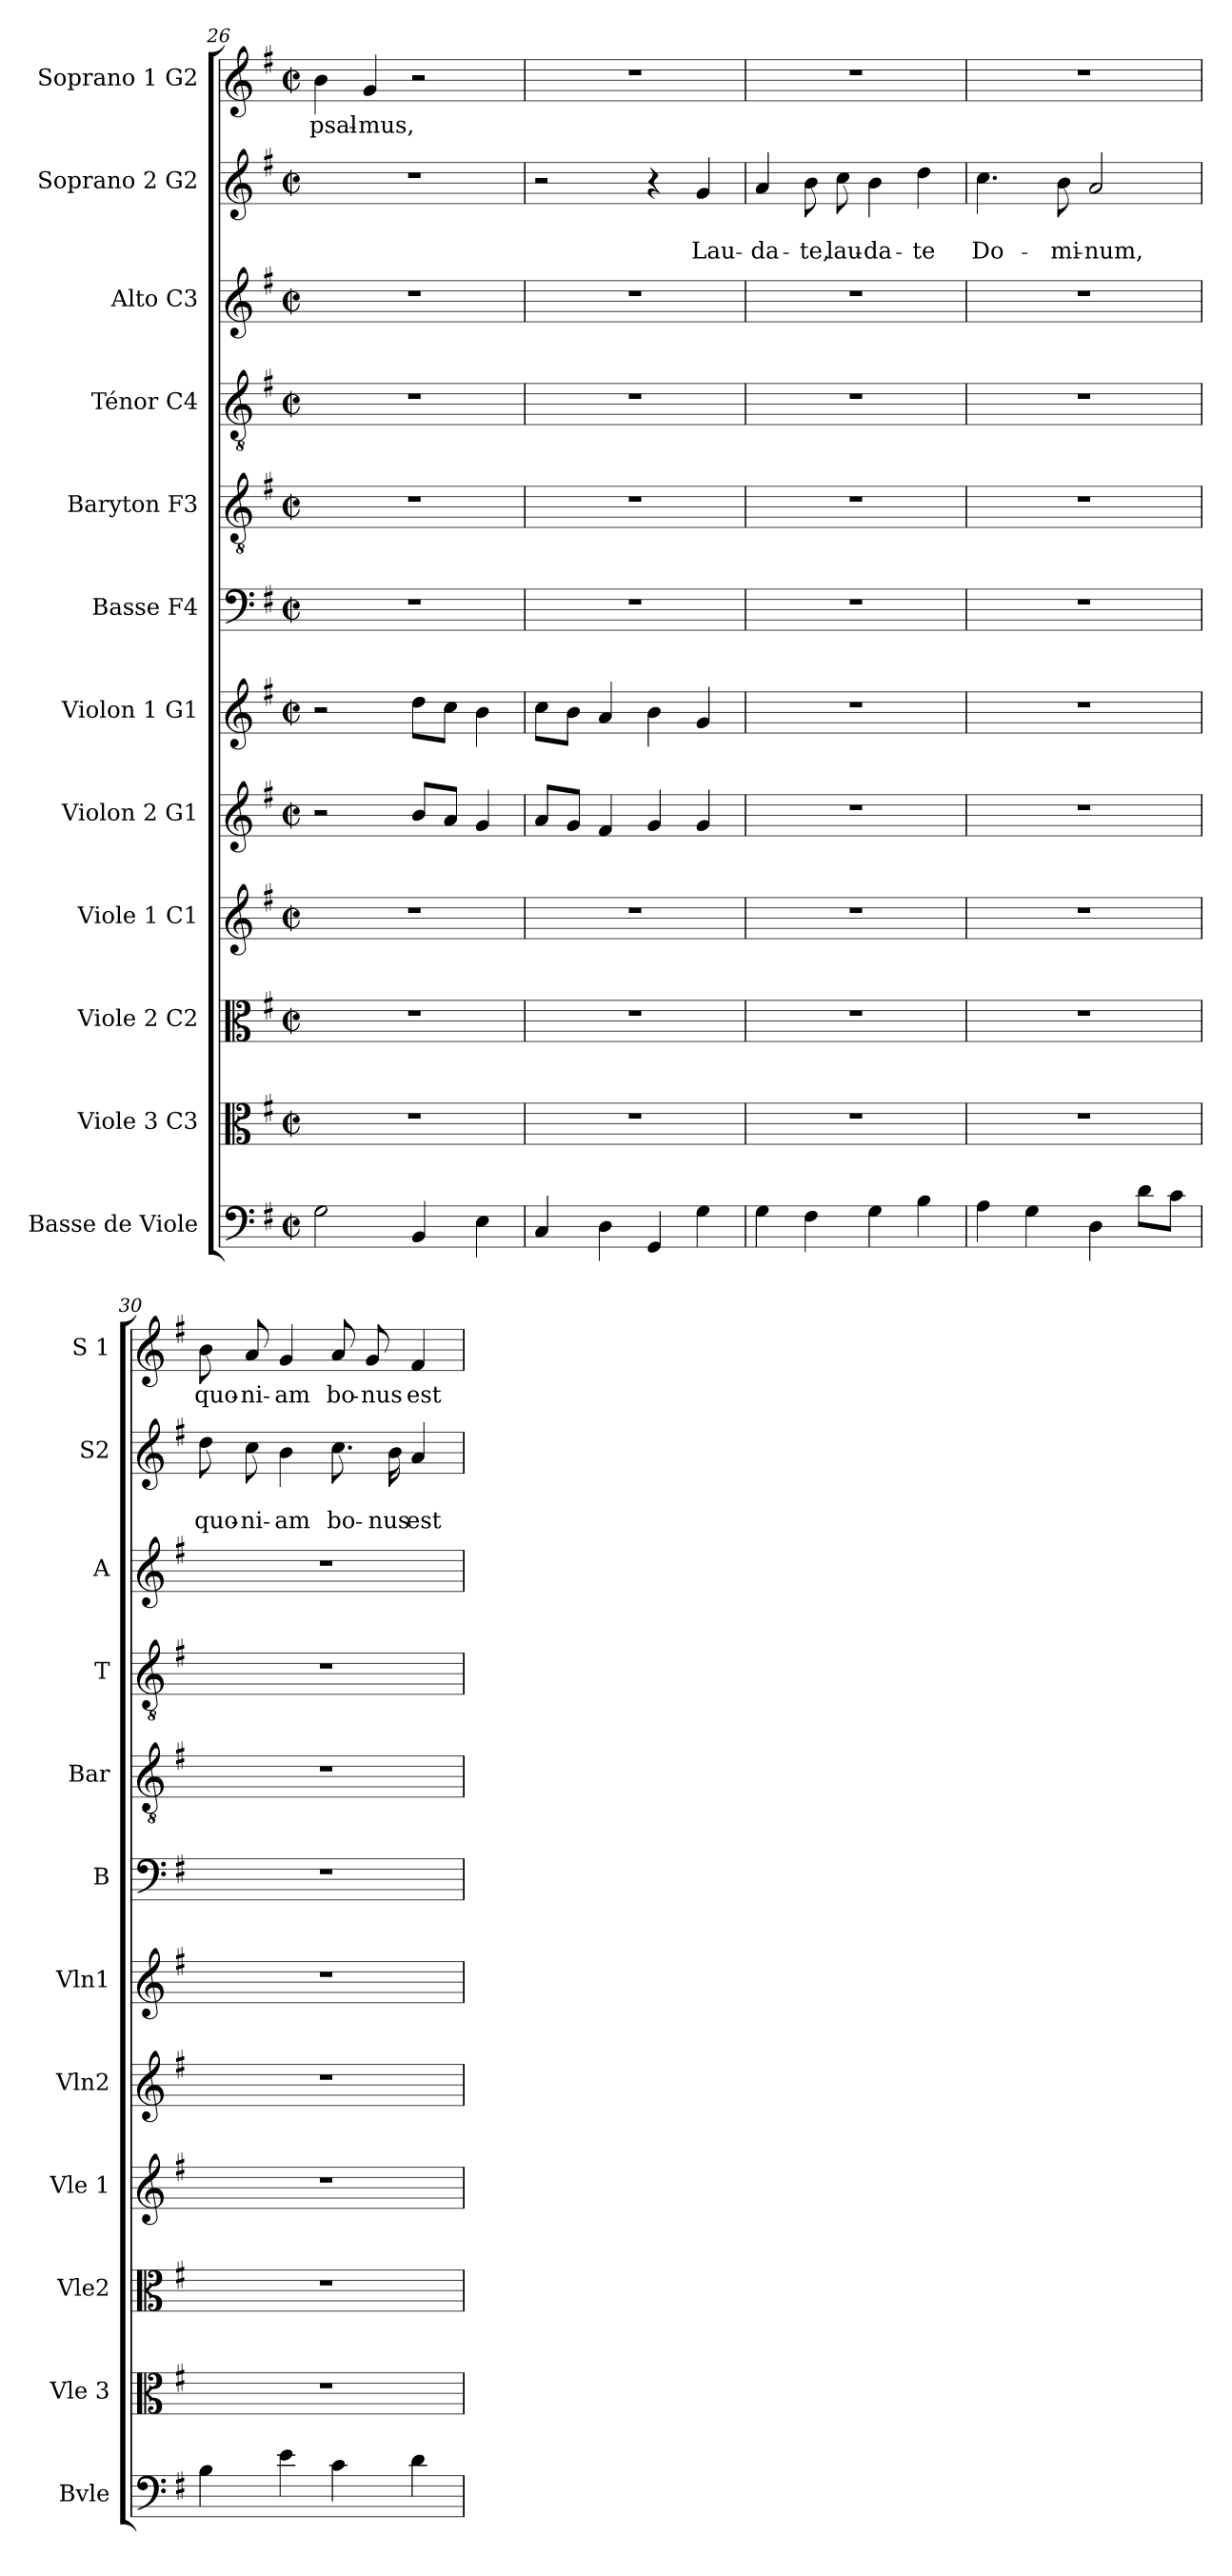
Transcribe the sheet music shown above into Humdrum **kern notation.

**kern	**kern	**kern	**kern	**kern	**kern	**kern	**kern	**kern	**kern	**kern	**text	**text	**kern	**text
*part12	*part11	*part10	*part9	*part8	*part7	*part6	*part5	*part4	*part3	*part2	*part2	*part2	*part1	*part1
*staff12	*staff11	*staff10	*staff9	*staff8	*staff7	*staff6	*staff5	*staff4	*staff3	*staff2	*staff2	*staff2	*staff1	*staff1
*I"Basse de Viole	*I"Viole 3 C3	*I"Viole 2 C2	*I"Viole 1 C1	*I"Violon 2 G1	*I"Violon 1 G1	*I"Basse F4	*I"Baryton F3	*I"Ténor C4	*I"Alto C3	*I"Soprano 2 G2	*	*	*I"Soprano 1 G2	*
*I'Bvle	*I'Vle 3	*I'Vle2	*I'Vle 1	*I'Vln2	*I'Vln1	*I'B	*I'Bar	*I'T	*I'A	*I'S2	*	*	*I'S 1	*
*clefF4	*clefC3	*clefC3	*clefG2	*clefG2	*clefG2	*clefF4	*clefGv2	*clefGv2	*clefG2	*clefG2	*	*	*clefG2	*
*ITrd7c12	*	*	*	*	*	*	*	*	*	*	*	*	*	*
*k[f#]	*k[f#]	*k[f#]	*k[f#]	*k[f#]	*k[f#]	*k[f#]	*k[f#]	*k[f#]	*k[f#]	*k[f#]	*	*	*k[f#]	*
*G:	*G:	*G:	*G:	*G:	*G:	*G:	*G:	*G:	*G:	*G:	*	*	*G:	*
*M2/2	*M2/2	*M2/2	*M2/2	*M2/2	*M2/2	*M2/2	*M2/2	*M2/2	*M2/2	*M2/2	*	*	*M2/2	*
*met(c|)	*met(c|)	*met(c|)	*met(c|)	*met(c|)	*met(c|)	*met(c|)	*met(c|)	*met(c|)	*met(c|)	*met(c|)	*	*	*met(c|)	*
=26	=26	=26	=26	=26	=26	=26	=26	=26	=26	=26	=26	=26	=26	=26
!	!	!	!	!	!	!	!	!	!	!	!	!	!	!LO:LY:b
2GG\	1r	1r	1r	2r	2r	1r	1r	1r	1r	1r	.	.	4b\	psal-
!	!	!	!	!	!	!	!	!	!	!	!	!	!	!LO:LY:b:rj
.	.	.	.	.	.	.	.	.	.	.	.	.	4g/	-mus,
4BBB/	.	.	.	8b/L	8dd\L	.	.	.	.	.	.	.	2r	.
.	.	.	.	8a/J	8cc\J	.	.	.	.	.	.	.	.	.
4EE\	.	.	.	4g/	4b\	.	.	.	.	.	.	.	.	.
=27	=27	=27	=27	=27	=27	=27	=27	=27	=27	=27	=27	=27	=27	=27
4CC/	1r	1r	1r	8a/L	8cc\L	1r	1r	1r	1r	2r	.	.	1r	.
.	.	.	.	8g/J	8b\J	.	.	.	.	.	.	.	.	.
4DD\	.	.	.	4f#/	4a/	.	.	.	.	.	.	.	.	.
4GGG/	.	.	.	4g/	4b\	.	.	.	.	4r	.	.	.	.
!	!	!	!	!	!	!	!	!	!	!	!	!LO:LY:b	!	!
4GG\	.	.	.	4g/	4g/	.	.	.	.	4g/	.	Lau-	.	.
=28	=28	=28	=28	=28	=28	=28	=28	=28	=28	=28	=28	=28	=28	=28
!	!	!	!	!	!	!	!	!	!	!	!	!LO:LY:b	!	!
4GG\	1r	1r	1r	1r	1r	1r	1r	1r	1r	4a/	.	-da-	1r	.
!	!	!	!	!	!	!	!	!	!	!	!	!LO:LY:b:rj	!	!
4FF#\	.	.	.	.	.	.	.	.	.	8b\	.	-te,	.	.
!	!	!	!	!	!	!	!	!	!	!	!	!LO:LY:b	!	!
.	.	.	.	.	.	.	.	.	.	8cc\	.	lau-	.	.
!	!	!	!	!	!	!	!	!	!	!	!	!LO:LY:b	!	!
4GG\	.	.	.	.	.	.	.	.	.	4b\	.	-da-	.	.
!	!	!	!	!	!	!	!	!	!	!	!	!LO:LY:b:rj	!	!
4BB\	.	.	.	.	.	.	.	.	.	4dd\	.	-te	.	.
=29	=29	=29	=29	=29	=29	=29	=29	=29	=29	=29	=29	=29	=29	=29
!	!	!	!	!	!	!	!	!	!	!	!	!LO:LY:b	!	!
4AA\	1r	1r	1r	1r	1r	1r	1r	1r	1r	4.cc\	.	Do-	1r	.
4GG\	.	.	.	.	.	.	.	.	.	.	.	.	.	.
!	!	!	!	!	!	!	!	!	!	!	!	!LO:LY:b	!	!
.	.	.	.	.	.	.	.	.	.	8b\	.	-mi-	.	.
!	!	!	!	!	!	!	!	!	!	!	!	!LO:LY:b	!	!
4DD\	.	.	.	.	.	.	.	.	.	2a/	.	-num,	.	.
8D\L	.	.	.	.	.	.	.	.	.	.	.	.	.	.
8C\J	.	.	.	.	.	.	.	.	.	.	.	.	.	.
=30	=30	=30	=30	=30	=30	=30	=30	=30	=30	=30	=30	=30	=30	=30
!	!	!	!	!	!	!	!	!	!	!	!	!LO:LY:b	!	!LO:LY:b
4BB\	1r	1r	1r	1r	1r	1r	1r	1r	1r	8dd\	.	quo-	8b\	quo-
!	!	!	!	!	!	!	!	!	!	!	!	!LO:LY:b	!	!LO:LY:b
.	.	.	.	.	.	.	.	.	.	8cc\	.	-ni-	8a/	-ni-
!	!	!	!	!	!	!	!	!	!	!	!	!LO:LY:b:rj	!	!LO:LY:b:rj
4E\	.	.	.	.	.	.	.	.	.	4b\	.	-am	4g/	-am
!	!	!	!	!	!	!	!	!	!	!	!	!LO:LY:b	!	!LO:LY:b
4C\	.	.	.	.	.	.	.	.	.	8.cc\	.	bo-	8a/	bo-
!	!	!	!	!	!	!	!	!	!	!	!	!	!	!LO:LY:b:rj
.	.	.	.	.	.	.	.	.	.	.	.	.	8g/	-nus
!	!	!	!	!	!	!	!	!	!	!	!	!LO:LY:b:rj	!	!
.	.	.	.	.	.	.	.	.	.	16b\	.	-nus	.	.
!	!	!	!	!	!	!	!	!	!	!	!	!LO:LY:b	!	!LO:LY:b
4D\	.	.	.	.	.	.	.	.	.	4a/	.	est	4f#/	est
=	=	=	=	=	=	=	=	=	=	=	=	=	=	=
*-	*-	*-	*-	*-	*-	*-	*-	*-	*-	*-	*-	*-	*-	*-
